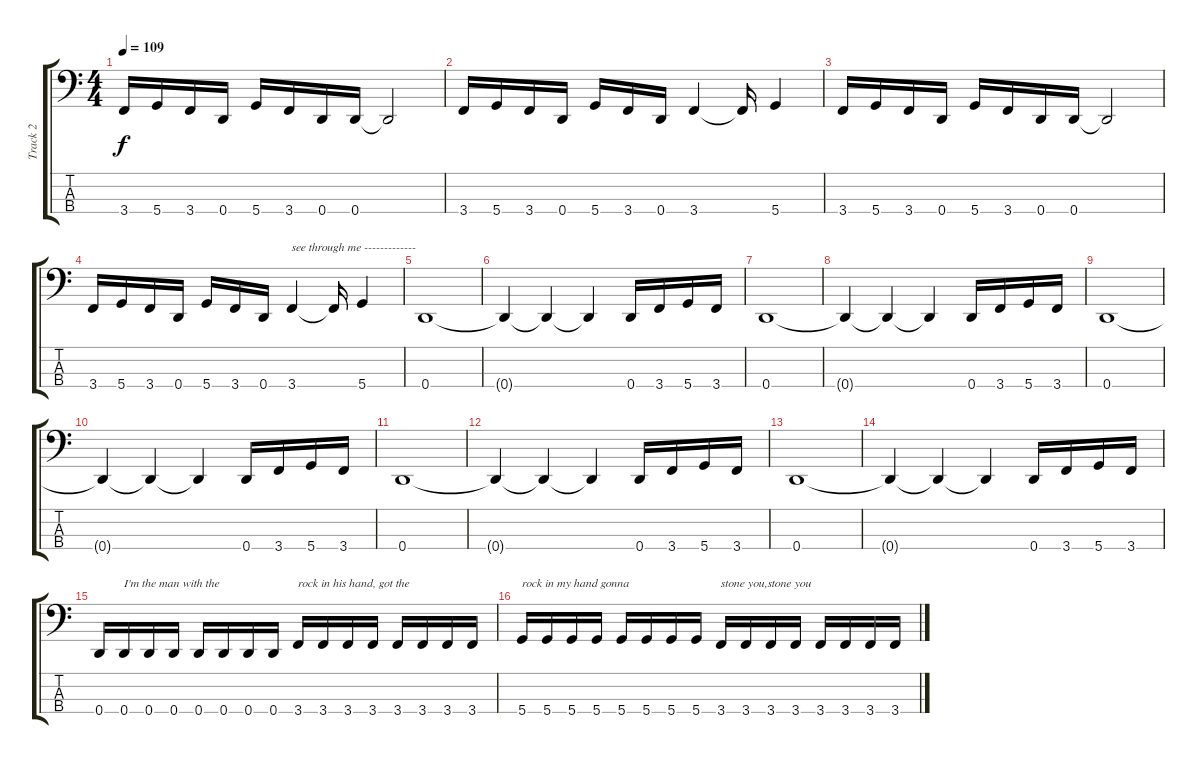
\track ("Track 2" "Track 2") {instrument electricbasspick}
\staff {score tabs}
\tuning (G2 D2 A1 D1) {hide}
\ts (4 4)
\tempo 109
\clef f4
\ks c
3.4.16{dy f} 5.4.16 3.4.16 0.4.16 5.4.16 3.4.16 0.4.16 0.4.16 0.4{t}.2 |
3.4.16 5.4.16 3.4.16 0.4.16 5.4.16 3.4.16 0.4.16 3.4.4 3.4{t}.16 5.4.4 |
3.4.16 5.4.16 3.4.16 0.4.16 5.4.16 3.4.16 0.4.16 0.4.16 0.4{t}.2 |
3.4.16 5.4.16 3.4.16 0.4.16 5.4.16 3.4.16 0.4.16 3.4.4{txt "see through me -------------"} 3.4{t}.16 5.4.4 |
0.4.1 |
0.4{t}.4 0.4{t}.4 0.4{t}.4 0.4.16 3.4.16 5.4.16 3.4.16 |
0.4.1 |
0.4{t}.4 0.4{t}.4 0.4{t}.4 0.4.16 3.4.16 5.4.16 3.4.16 |
0.4.1 |
0.4{t}.4 0.4{t}.4 0.4{t}.4 0.4.16 3.4.16 5.4.16 3.4.16 |
0.4.1 |
0.4{t}.4 0.4{t}.4 0.4{t}.4 0.4.16 3.4.16 5.4.16 3.4.16 |
0.4.1 |
0.4{t}.4 0.4{t}.4 0.4{t}.4 0.4.16 3.4.16 5.4.16 3.4.16 |
0.4.16 0.4.16{txt "I'm the man with the"} 0.4.16 0.4.16 0.4.16 0.4.16 0.4.16 0.4.16 3.4.16{txt "rock in his hand, got the"} 3.4.16 3.4.16 3.4.16 3.4.16 3.4.16 3.4.16 3.4.16 |
5.4.16{txt "rock in my hand gonna"} 5.4.16 5.4.16 5.4.16 5.4.16 5.4.16 5.4.16 5.4.16 3.4.16{txt "stone you,stone you"} 3.4.16 3.4.16 3.4.16 3.4.16 3.4.16 3.4.16 3.4.16
